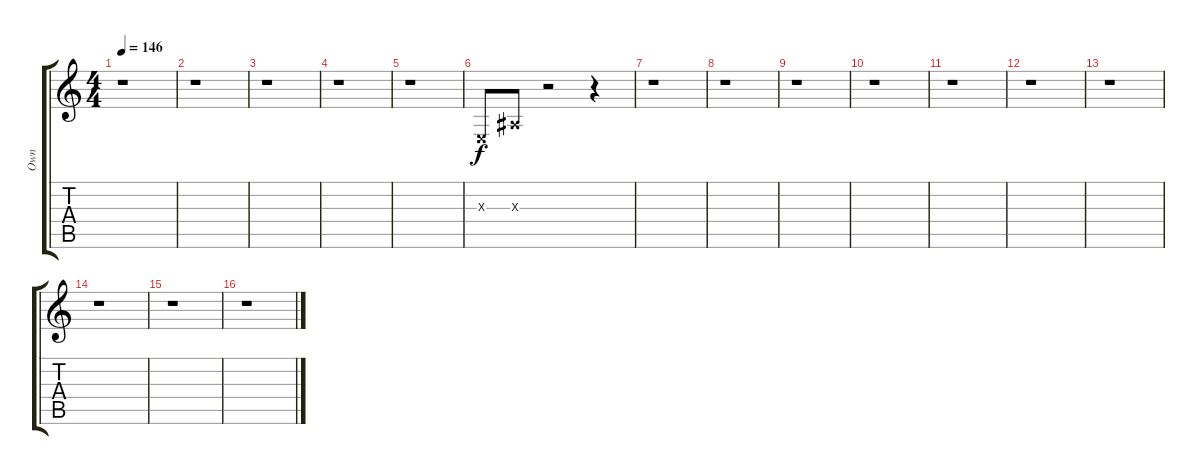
\track ("Own" "Own") {instrument trumpet}
\staff {score tabs}
\tuning (Db4 Ab3 E3 B2 Gb2 Db2) {hide}
\ts (4 4)
\tempo 146
\clef g2
\ks c
r.1{dy f instrument trumpet} |
r.1 |
r.1 |
r.1 |
r.1 |
0.3{x}.8 6.3{x}.8 r.2 r.4 |
r.1 |
r.1 |
r.1 |
r.1 |
r.1 |
r.1 |
r.1 |
r.1 |
r.1 |
r.1
